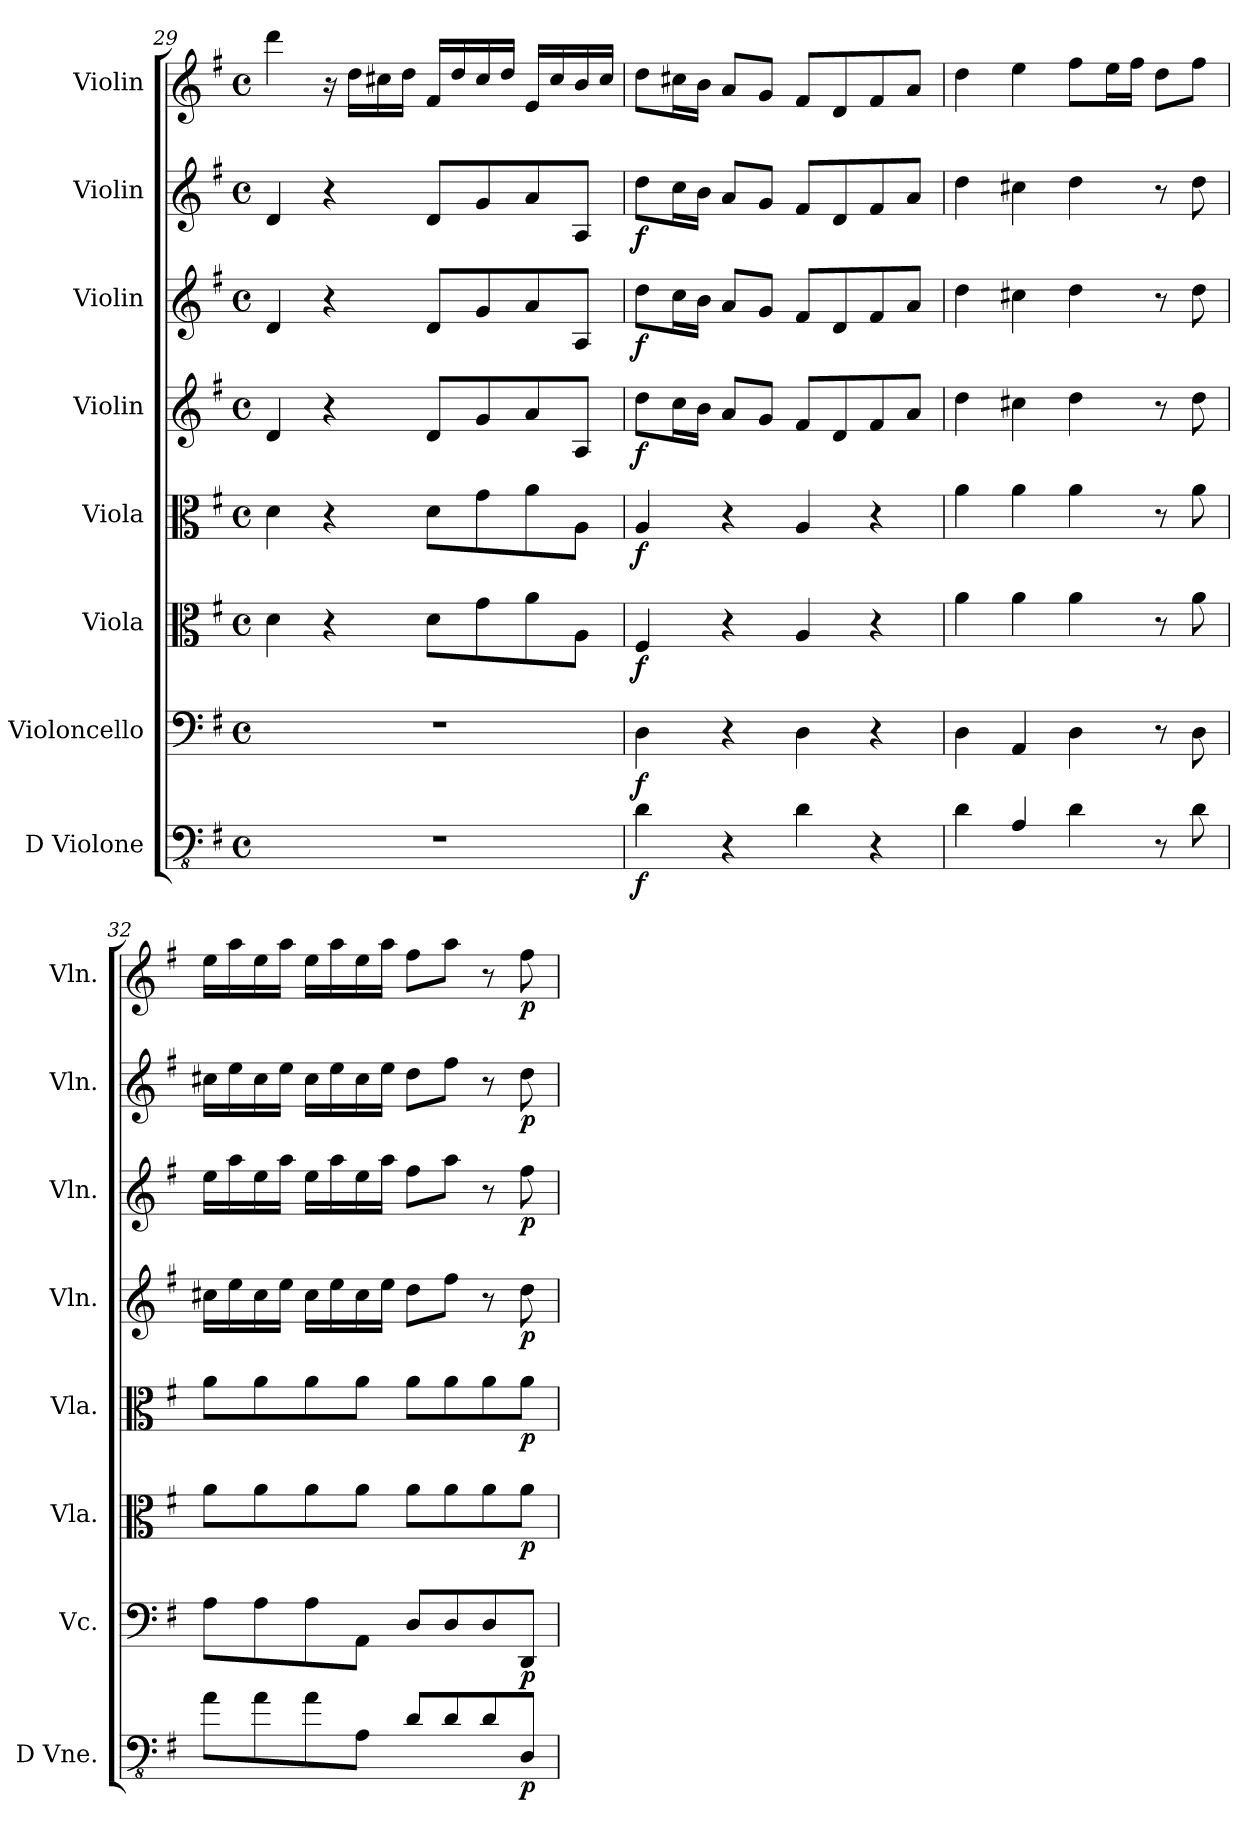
**kern	**dynam	**kern	**dynam	**kern	**dynam	**kern	**dynam	**kern	**dynam	**kern	**dynam	**kern	**dynam	**kern	**dynam
*part8	*part8	*part7	*part7	*part6	*part6	*part5	*part5	*part4	*part4	*part3	*part3	*part2	*part2	*part1	*part1
*staff8	*staff8	*staff7	*staff7	*staff6	*staff6	*staff5	*staff5	*staff4	*staff4	*staff3	*staff3	*staff2	*staff2	*staff1	*staff1
*I"D Violone	*	*I"Violoncello	*	*I"Viola	*	*I"Viola	*	*I"Violin	*	*I"Violin	*	*I"Violin	*	*I"Violin	*
*I'D Vne.	*	*I'Vc.	*	*I'Vla.	*	*I'Vla.	*	*I'Vln.	*	*I'Vln.	*	*I'Vln.	*	*I'Vln.	*
*clefFv4	*	*clefF4	*	*clefC3	*	*clefC3	*	*clefG2	*	*clefG2	*	*clefG2	*	*clefG2	*
*ITrd7c12	*	*	*	*	*	*	*	*	*	*	*	*	*	*	*
*k[f#]	*	*k[f#]	*	*k[f#]	*	*k[f#]	*	*k[f#]	*	*k[f#]	*	*k[f#]	*	*k[f#]	*
*M4/4	*	*M4/4	*	*M4/4	*	*M4/4	*	*M4/4	*	*M4/4	*	*M4/4	*	*M4/4	*
*met(c)	*	*met(c)	*	*met(c)	*	*met(c)	*	*met(c)	*	*met(c)	*	*met(c)	*	*met(c)	*
=29	=29	=29	=29	=29	=29	=29	=29	=29	=29	=29	=29	=29	=29	=29	=29
1r	.	1r	.	4d\	.	4d\	.	4d/	.	4d/	.	4d/	.	4ddd\	.
.	.	.	.	4r	.	4r	.	4r	.	4r	.	4r	.	16r	.
.	.	.	.	.	.	.	.	.	.	.	.	.	.	16dd\LL	.
.	.	.	.	.	.	.	.	.	.	.	.	.	.	16cc#X\	.
.	.	.	.	.	.	.	.	.	.	.	.	.	.	16dd\JJ	.
.	.	.	.	8d\L	.	8d\L	.	8d/L	.	8d/L	.	8d/L	.	16f#/LL	.
.	.	.	.	.	.	.	.	.	.	.	.	.	.	16dd/	.
.	.	.	.	8g\	.	8g\	.	8g/	.	8g/	.	8g/	.	16cc#/	.
.	.	.	.	.	.	.	.	.	.	.	.	.	.	16dd/JJ	.
.	.	.	.	8a\	.	8a\	.	8a/	.	8a/	.	8a/	.	16e/LL	.
.	.	.	.	.	.	.	.	.	.	.	.	.	.	16cc#/	.
.	.	.	.	8A\J	.	8A\J	.	8A/J	.	8A/J	.	8A/J	.	16b/	.
.	.	.	.	.	.	.	.	.	.	.	.	.	.	16cc#/JJ	.
=30	=30	=30	=30	=30	=30	=30	=30	=30	=30	=30	=30	=30	=30	=30	=30
!	!LO:DY:b	!	!LO:DY:b	!	!LO:DY:b	!	!LO:DY:b	!	!LO:DY:b	!	!LO:DY:b	!	!LO:DY:b	!	!
4DD\	f	4D\	f	4F#/	f	4A/	f	8dd\L	f	8dd\L	f	8dd\L	f	8dd\L	.
.	.	.	.	.	.	.	.	16cc\L	.	16cc\L	.	16cc\L	.	16cc#X\L	.
.	.	.	.	.	.	.	.	16b\JJ	.	16b\JJ	.	16b\JJ	.	16b\JJ	.
4r	.	4r	.	4r	.	4r	.	8a/L	.	8a/L	.	8a/L	.	8a/L	.
.	.	.	.	.	.	.	.	8g/J	.	8g/J	.	8g/J	.	8g/J	.
4DD\	.	4D\	.	4A/	.	4A/	.	8f#/L	.	8f#/L	.	8f#/L	.	8f#/L	.
.	.	.	.	.	.	.	.	8d/	.	8d/	.	8d/	.	8d/	.
4r	.	4r	.	4r	.	4r	.	8f#/	.	8f#/	.	8f#/	.	8f#/	.
.	.	.	.	.	.	.	.	8a/J	.	8a/J	.	8a/J	.	8a/J	.
!!LO:PB:g=z
=31	=31	=31	=31	=31	=31	=31	=31	=31	=31	=31	=31	=31	=31	=31	=31
4DD\	.	4D\	.	4a\	.	4a\	.	4dd\	.	4dd\	.	4dd\	.	4dd\	.
4AAA/	.	4AA/	.	4a\	.	4a\	.	4cc#X\	.	4cc#X\	.	4cc#X\	.	4ee\	.
4DD\	.	4D\	.	4a\	.	4a\	.	4dd\	.	4dd\	.	4dd\	.	8ff#\L	.
.	.	.	.	.	.	.	.	.	.	.	.	.	.	16ee\L	.
.	.	.	.	.	.	.	.	.	.	.	.	.	.	16ff#\JJ	.
8r	.	8r	.	8r	.	8r	.	8r	.	8r	.	8r	.	8dd\L	.
8DD\	.	8D\	.	8a\	.	8a\	.	8dd\	.	8dd\	.	8dd\	.	8ff#\J	.
=32	=32	=32	=32	=32	=32	=32	=32	=32	=32	=32	=32	=32	=32	=32	=32
8AA\L	.	8A\L	.	8a\L	.	8a\L	.	16cc#X\LL	.	16ee\LL	.	16cc#X\LL	.	16ee\LL	.
.	.	.	.	.	.	.	.	16ee\	.	16aa\	.	16ee\	.	16aa\	.
8AA\	.	8A\	.	8a\	.	8a\	.	16cc#\	.	16ee\	.	16cc#\	.	16ee\	.
.	.	.	.	.	.	.	.	16ee\JJ	.	16aa\JJ	.	16ee\JJ	.	16aa\JJ	.
8AA\	.	8A\	.	8a\	.	8a\	.	16cc#\LL	.	16ee\LL	.	16cc#\LL	.	16ee\LL	.
.	.	.	.	.	.	.	.	16ee\	.	16aa\	.	16ee\	.	16aa\	.
8AAA\J	.	8AA\J	.	8a\J	.	8a\J	.	16cc#\	.	16ee\	.	16cc#\	.	16ee\	.
.	.	.	.	.	.	.	.	16ee\JJ	.	16aa\JJ	.	16ee\JJ	.	16aa\JJ	.
8DD/L	.	8D/L	.	8a\L	.	8a\L	.	8dd\L	.	8ff#\L	.	8dd\L	.	8ff#\L	.
8DD/	.	8D/	.	8a\	.	8a\	.	8ff#\J	.	8aa\J	.	8ff#\J	.	8aa\J	.
8DD/	.	8D/	.	8a\	.	8a\	.	8r	.	8r	.	8r	.	8r	.
!	!LO:DY:b	!	!LO:DY:b	!	!LO:DY:b	!	!LO:DY:b	!	!LO:DY:b	!	!LO:DY:b	!	!LO:DY:b	!	!LO:DY:b
8DDD/J	p	8DD/J	p	8a\J	p	8a\J	p	8dd\	p	8ff#\	p	8dd\	p	8ff#\	p
=	=	=	=	=	=	=	=	=	=	=	=	=	=	=	=
*-	*-	*-	*-	*-	*-	*-	*-	*-	*-	*-	*-	*-	*-	*-	*-
